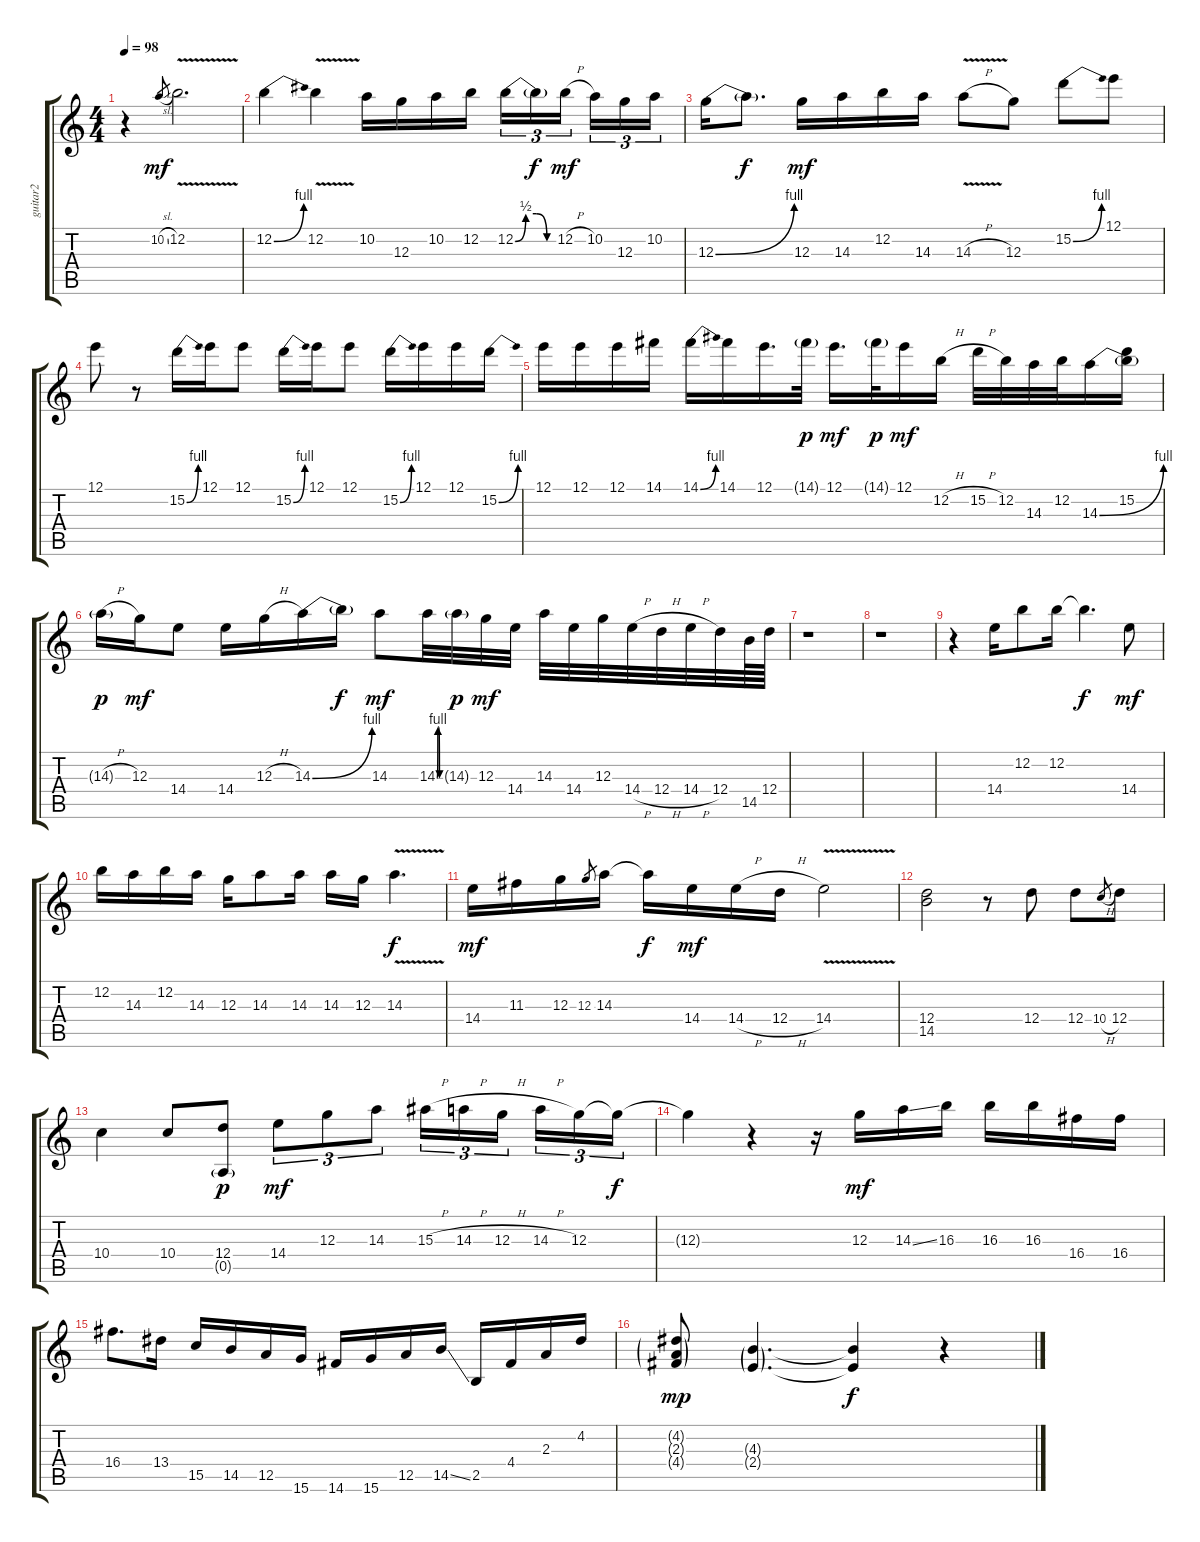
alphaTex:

\track ("guitar2" "guitar2") {instrument electricguitarclean}
\staff {score tabs}
\tuning (E4 B3 G3 D3 A2 E2) {hide}
\ts (4 4)
\tempo 98
\clef g2
\ks c
r.4{dy mf} 10.2{sl}.8{gr} 12.2{v}.2{d volume 16} |
12.2{be (bend 0 0 60 4)}.4 12.2{v}.4 10.2.16 12.3.16 10.2.16 12.2.16 12.2{be (custom 0 0 15 2 30 2 45 0 60 0)}.16{tu (3 2)} 12.2{t}.16{tu (3 2) dy f} 12.2{h}.16{tu (3 2) dy mf beam splitsecondary} 10.2.16{tu (3 2)} 12.3.16{tu (3 2)} 10.2.16{tu (3 2)} |
12.3{be (bend 0 0 60 4)}.16 12.3{t}.8{d dy f} 12.3.16{dy mf} 14.3.16 12.2.16 14.3.16 14.3{v h}.8 12.3.8 15.2{be (bend 0 0 60 4)}.8 12.1.8 |
12.1.8 r.8 15.2{be (bend 0 0 60 4)}.16 12.1.16 12.1.8 15.2{be (bend 0 0 60 4)}.16 12.1.16 12.1.8 15.2{be (bend 0 0 60 4)}.16 12.1.16 12.1.16 15.2{be (bend 0 0 60 4)}.16 |
12.1.16 12.1.16 12.1.16 14.1.16 14.1{be (bend 0 0 60 4)}.16 14.1.16 12.1.16{d} 14.1{g}.32{dy p} 12.1.16{d dy mf} 14.1{g}.32{dy p} 12.1.16{dy mf} 12.2{h}.16 15.2{h}.32 12.2.32 14.3.32 12.2.32 14.3{be (bend 0 0 60 4)}.16 (15.2 14.3{t}).16 |
14.3{h g}.16{dy p} 12.3.16{dy mf} 14.4.8 14.4.16 12.3{h}.16 14.3{be (bend 0 0 60 4)}.16 14.3{t}.16{dy f} 14.3.8{dy mf} 14.3{be (custom 0 0 15 4 30 4 45 0 60 0)}.32 14.3{g}.32{dy p} 12.3.32{dy mf} 14.4.32 14.3.32 14.4.32 12.3.32 14.4{h}.32 12.4{h}.32 14.4{h}.32 12.4.32 14.5.64 12.4.64 |
r.1 |
r.1 |
r.4 14.4.16 12.2.8 12.2.16 12.2{t}.4{d dy f} 14.4.8{dy mf} |
12.2.16 14.3.16 12.2.16 14.3.16 12.3.16 14.3.8 14.3.16 14.3.16 12.3.16 14.3{v}.4{d dy f} |
14.4.16{dy mf} 11.3.16 12.3.16 12.3.8{gr} 14.3.16 14.3{t}.16{dy f} 14.4.16{dy mf} 14.4{h}.16 12.4{h}.16 14.4{v}.2 |
(12.4 14.5).2 r.8 12.4.8 12.4.8 10.4{h}.8{gr} 12.4.8 |
10.4.4 10.4.8 (12.4 0.5{g}).8{dy p} 14.4.8{tu (3 2) dy mf} 12.3.8{tu (3 2)} 14.3.8{tu (3 2)} 15.3{h}.16{tu (3 2)} 14.3{h}.16{tu (3 2)} 12.3{h}.16{tu (3 2) beam splitsecondary} 14.3{h}.16{tu (3 2)} 12.3.16{tu (3 2)} 12.3{t}.16{tu (3 2) dy f} |
12.3{t}.4 r.4 r.16 12.3.16{dy mf} 14.3{ss}.16 16.3.16 16.3.16 16.3.16 16.4.16 16.4.16 |
16.4.8{d} 13.4.16 15.5.16 14.5.16 12.5.16 15.6.16 14.6.16 15.6.16 12.5.16 14.5{ss}.16 2.5.16 4.4.16 2.3.16 4.2.16 |
(4.2{g} 2.3{g} 4.4{g}).8{dy mp} (4.3{g} 2.4{g}).4{d} (4.3{t} 2.4{t}).4{dy f} r.4
